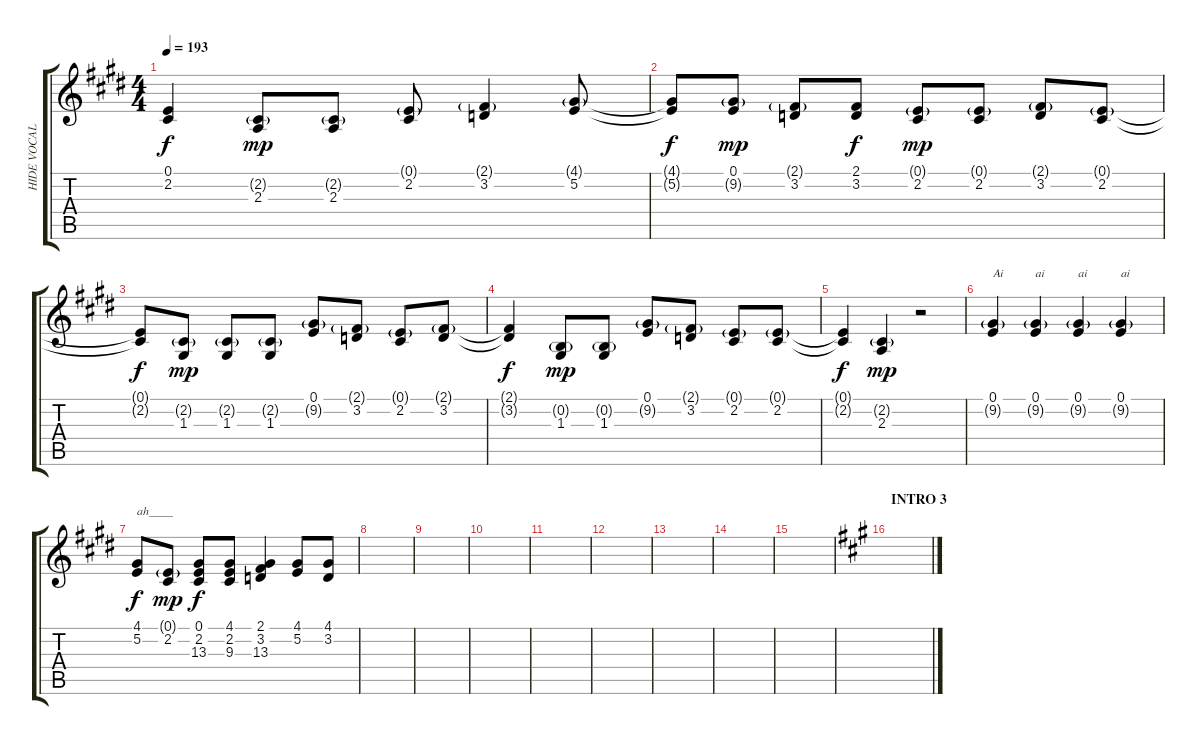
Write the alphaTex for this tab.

\track ("HIDE VOCAL" "HIDE VOCAL") {instrument oboe}
\staff {score tabs}
\tuning (E4 B3 G3 D3 A2 E2) {hide}
\ts (4 4)
\tempo 193
\clef g2
\ks c#minor
(0.1{t} 2.2{t}).4{dy f} (2.2{g} 2.3).8{dy mp} (2.2{g} 2.3).8 (0.1{g} 2.2).8 (2.1{g} 3.2).4 (4.1{g} 5.2).8 |
(4.1{t} 5.2{t}).8{dy f} (0.1 9.2{g}).8{dy mp} (2.1{g} 3.2).8 (2.1 3.2).8{dy f} (0.1{g} 2.2).8{dy mp} (0.1{g} 2.2).8 (2.1{g} 3.2).8 (0.1{g} 2.2).8 |
(0.1{t} 2.2{t}).8{dy f} (2.2{g} 1.3).8{dy mp} (2.2{g} 1.3).8 (2.2{g} 1.3).8 (0.1 9.2{g}).8 (2.1{g} 3.2).8 (0.1{g} 2.2).8 (2.1{g} 3.2).8 |
(2.1{t} 3.2{t}).4{dy f} (0.2{g} 1.3).8{dy mp} (0.2{g} 1.3).8 (0.1 9.2{g}).8 (2.1{g} 3.2).8 (0.1{g} 2.2).8 (0.1{g} 2.2).8 |
(0.1{t} 2.2{t}).4{dy f} (2.2{g} 2.3).4{dy mp} r.2 |
(0.1 9.2{g}).4{txt "Ai"} (0.1 9.2{g}).4{txt "ai"} (0.1 9.2{g}).4{txt "ai"} (0.1 9.2{g}).4{txt "ai"} |
(4.1 5.2).8{txt "ah____" dy f} (0.1{g} 2.2).8{dy mp} (0.1 2.2 13.3).8{dy f} (4.1 2.2 9.3).8 (2.1 3.2 13.3).4 (4.1 5.2).8 (4.1 3.2).8 |
|
|
|
|
|
|
|
|
\section ("" "INTRO 3")
\ks a
